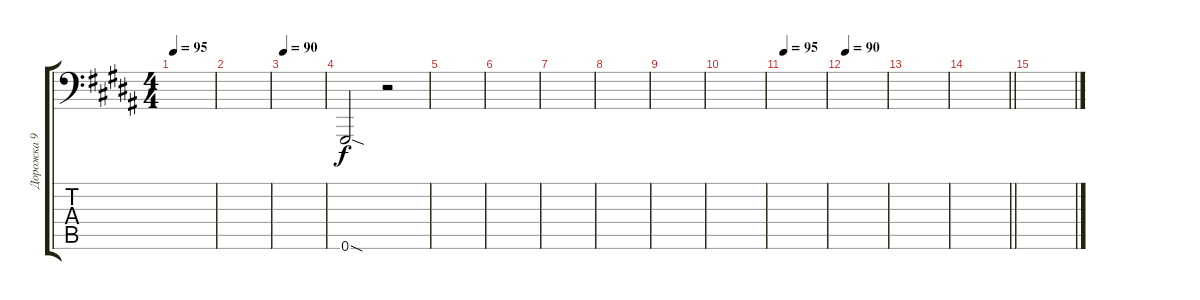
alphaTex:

\track ("Дорожка 9" "Дорожка 9") {instrument ocarina}
\staff {score tabs}
\tuning (Db4 Ab3 E3 B2 Gb2 Ab1) {hide}
\ts (4 4)
\tempo 95
\clef f4
\ks b
|
|
\tempo 90
|
0.6{sod}.2 r.2 |
|
|
|
|
|
|
\tempo 95
|
\tempo 90
|
|
\barLineRight lightlight
|
\section ("" "")
